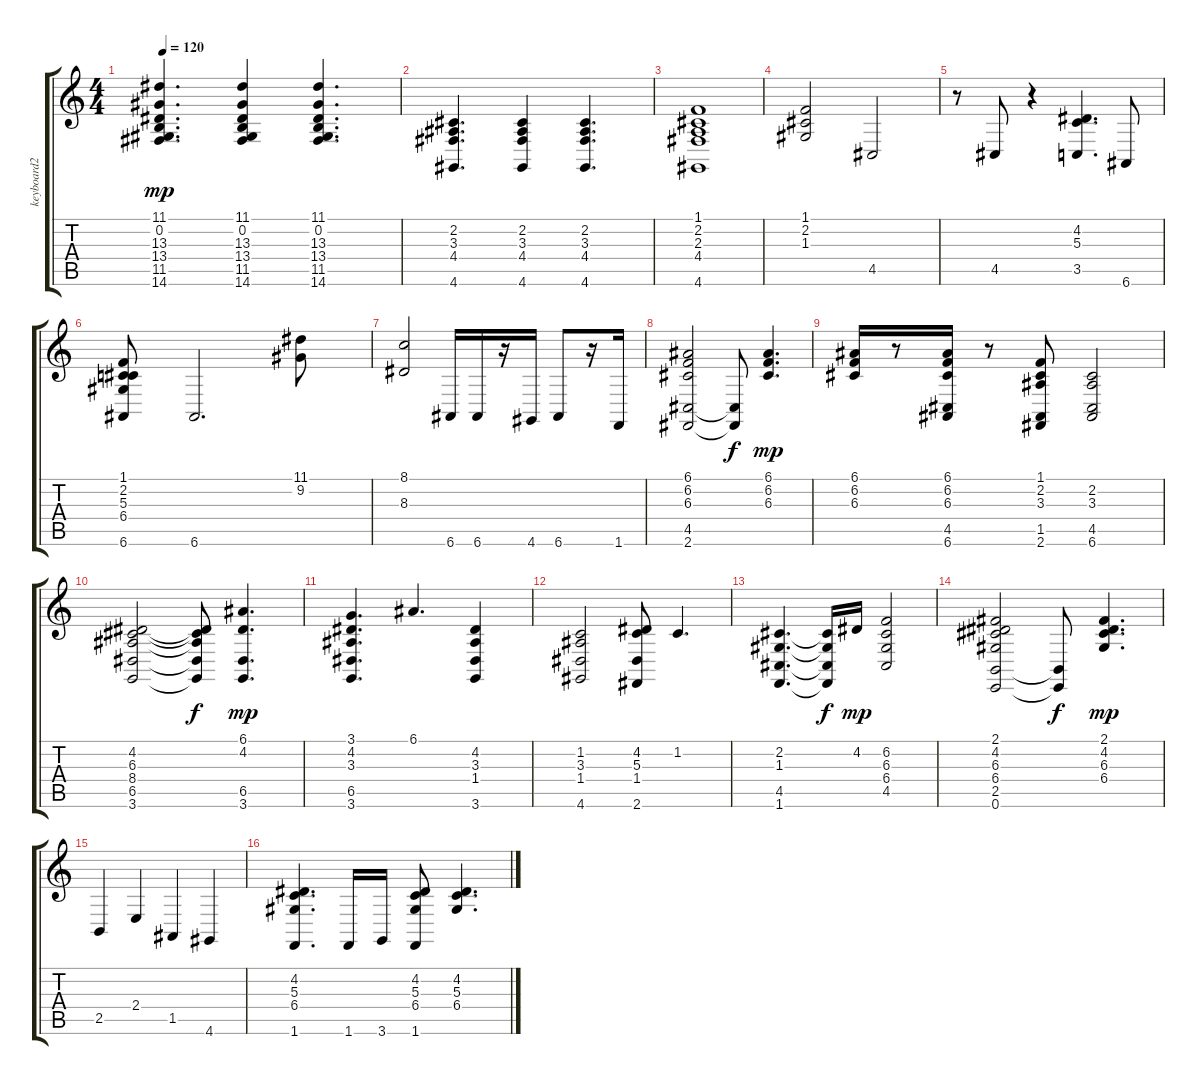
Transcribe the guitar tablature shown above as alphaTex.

\track ("keyboard2" "keyboard2") {instrument acousticgrandpiano}
\staff {score tabs}
\tuning (E4 B3 G3 D3 A2 E2) {hide}
\ts (4 4)
\tempo 120
\clef g2
\ks c
(11.1 0.2 13.3 13.4 11.5 14.6).4{d dy mp} (11.1 0.2 13.3 13.4 11.5 14.6).4 (11.1 0.2 13.3 13.4 11.5 14.6).4{d} |
(2.2 3.3 4.4 4.6).4{d} (2.2 3.3 4.4 4.6).4 (2.2 3.3 4.4 4.6).4{d} |
(1.1 2.2 2.3 4.4 4.6).1 |
(1.1 2.2 1.3).2 4.5.2 |
r.8 4.5.8 r.4 (4.2 5.3 3.5).4{d} 6.6.8 |
(1.1 2.2 5.3 6.4 6.6).8 6.6.2{d} (11.1 9.2).8 |
(8.1 8.3).2 6.6.16 6.6.16 r.16 4.6.16 6.6.8 r.16 1.6.16 |
(6.1 6.2 6.3 4.5 2.6).2 (4.5{t} 2.6{t}).8{dy f} (6.1 6.2 6.3).4{d dy mp} |
(6.1 6.2 6.3).16 r.8 (6.1 6.2 6.3 4.5 6.6).16 r.8 (1.1 2.2 3.3 1.5 2.6).8 (2.2 3.3 4.5 6.6).2 |
(4.2 6.3 8.4 6.5 3.6).2 (4.2{t} 6.3{t} 8.4{t} 6.5{t} 3.6{t}).8{dy f} (6.1 4.2 6.5 3.6).4{d dy mp} |
(3.1 4.2 3.3 6.5 3.6).4{d} 6.1.4{d} (4.2 3.3 1.4 3.6).4 |
(1.2 3.3 1.4 4.6).2 (4.2 5.3 1.4 2.6).8 1.2.4{d} |
(2.2 1.3 4.5 1.6).4{d} (2.2{t} 1.3{t} 4.5{t} 1.6{t}).16{dy f} 4.2.16{dy mp} (6.2 6.3 6.4 4.5).2 |
(2.1 4.2 6.3 6.4 2.5 0.6).2 (2.5{t} 0.6{t}).8{dy f} (2.1 4.2 6.3 6.4).4{d dy mp} |
2.5.4 2.4.4 1.5.4 4.6.4 |
(4.2 5.3 6.4 1.6).4{d} 1.6.16 3.6.16 (4.2 5.3 6.4 1.6).8 (4.2 5.3 6.4).4{d}
